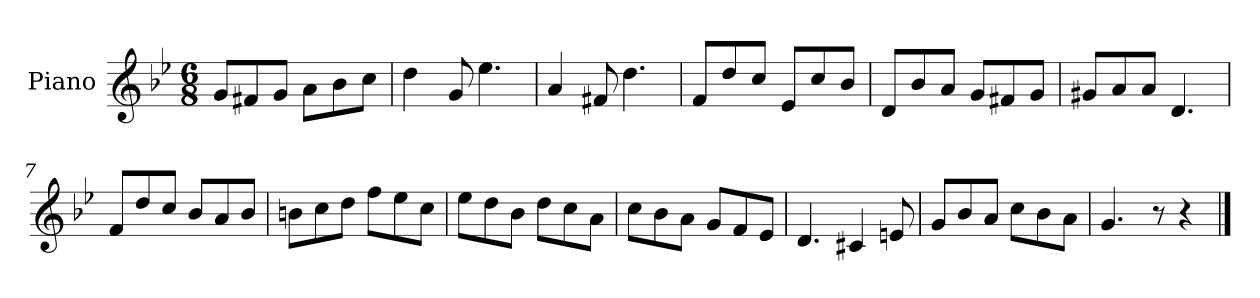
**kern
*part1
*staff1
*I"Piano
*I'Pno
*clefG2
*k[b-e-]
*g:
*M6/8
=1
8g/L
8f#X/
8g/J
8a\L
8b-\
8cc\J
=2
4dd\
8g/
4.ee-\
=3
4a/
8f#X/
4.dd\
=4
8f/L
8dd/
8cc/J
8e-/L
8cc/
8b-/J
=5
8d/L
8b-/
8a/J
8g/L
8f#X/
8g/J
=6
8g#X/L
8a/
8a/J
4.d/
=7
8f/L
8dd/
8cc/J
8b-/L
8a/
8b-/J
=8
8bn\L
8cc\
8dd\J
8ff\L
8ee-\
8cc\J
=9
8ee-\L
8dd\
8b-\J
8dd\L
8cc\
8a\J
=10
8cc\L
8b-\
8a\J
8g/L
8f/
8e-/J
=11
4.d/
4c#X/
8en/
=12
8g/L
8b-/
8a/J
8cc\L
8b-\
8a\J
=13
4.g/
8r
4r
==
*-
